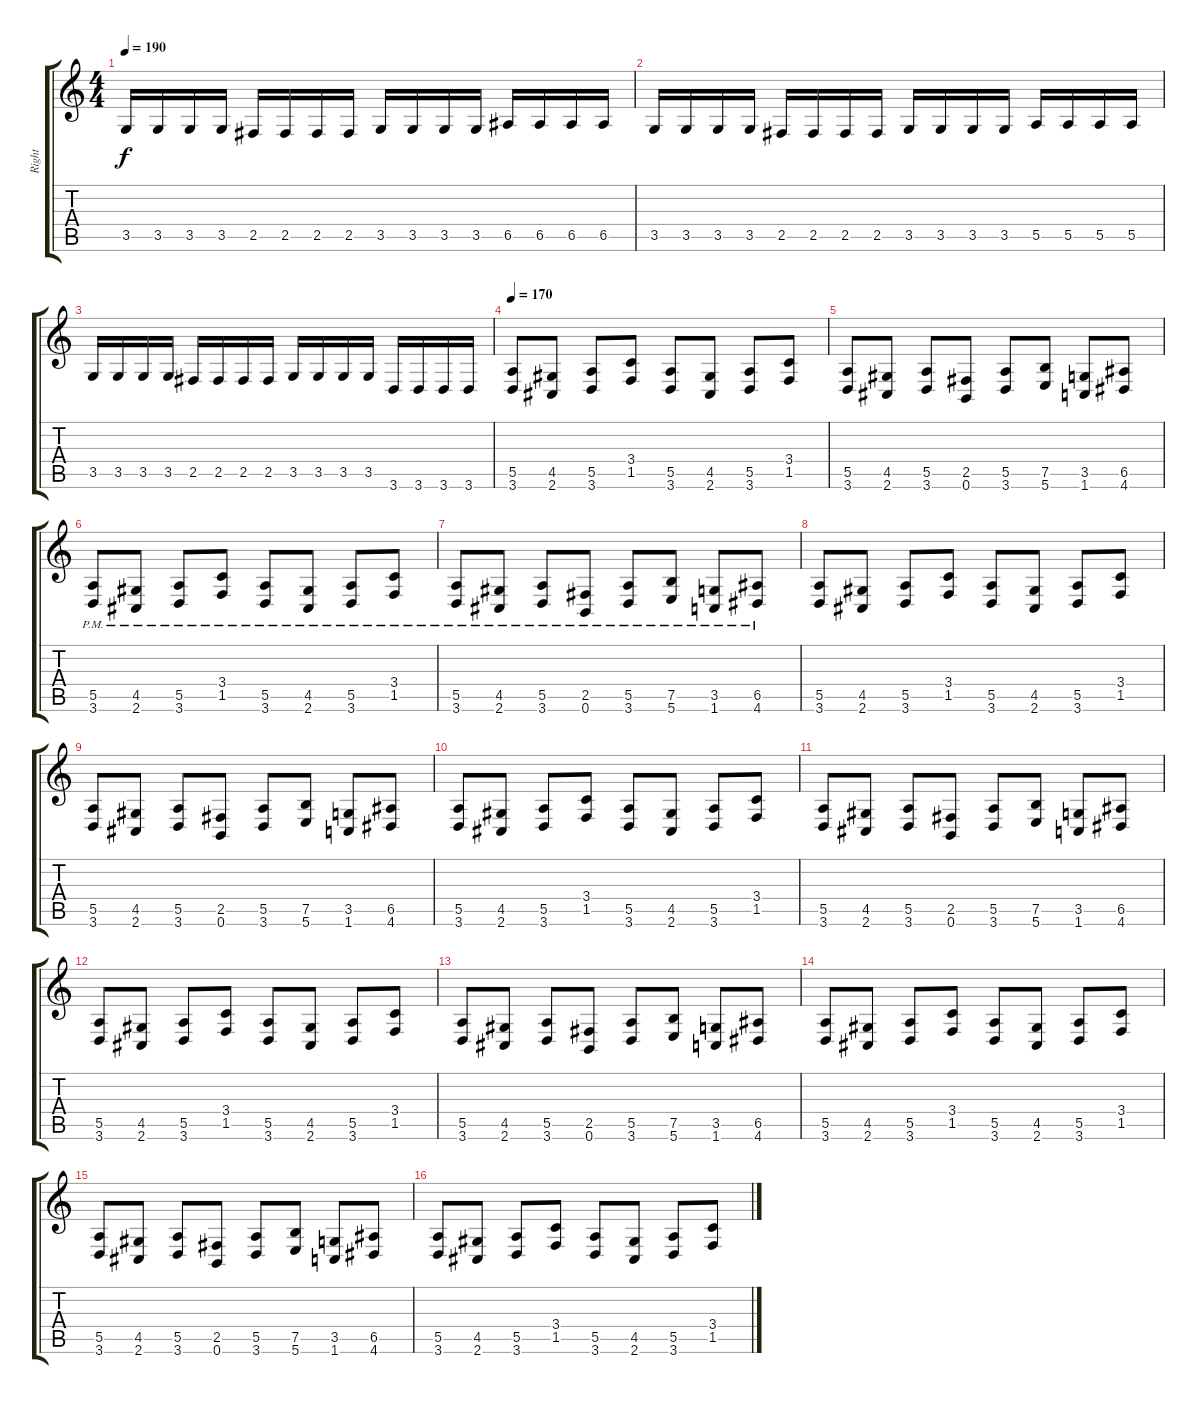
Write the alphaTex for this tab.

\track ("Right" "Right") {instrument distortionguitar}
\staff {score tabs}
\tuning (B3 Gb3 D3 A2 E2 B1) {hide}
\ts (4 4)
\tempo 190
\clef g2
\ks c
3.5.16{dy f} 3.5.16 3.5.16 3.5.16 2.5.16 2.5.16 2.5.16 2.5.16 3.5.16 3.5.16 3.5.16 3.5.16 6.5.16 6.5.16 6.5.16 6.5.16 |
3.5.16 3.5.16 3.5.16 3.5.16 2.5.16 2.5.16 2.5.16 2.5.16 3.5.16 3.5.16 3.5.16 3.5.16 5.5.16 5.5.16 5.5.16 5.5.16 |
3.5.16 3.5.16 3.5.16 3.5.16 2.5.16 2.5.16 2.5.16 2.5.16 3.5.16 3.5.16 3.5.16 3.5.16 3.6.16 3.6.16 3.6.16 3.6.16 |
\tempo 170
(5.5 3.6).8 (4.5 2.6).8 (5.5 3.6).8 (3.4 1.5).8 (5.5 3.6).8 (4.5 2.6).8 (5.5 3.6).8 (3.4 1.5).8 |
(5.5 3.6).8 (4.5 2.6).8 (5.5 3.6).8 (2.5 0.6).8 (5.5 3.6).8 (7.5 5.6).8 (3.5 1.6).8 (6.5 4.6).8 |
(5.5{pm} 3.6{pm}).8 (4.5{pm} 2.6{pm}).8 (5.5{pm} 3.6{pm}).8 (3.4{pm} 1.5{pm}).8 (5.5{pm} 3.6{pm}).8 (4.5{pm} 2.6{pm}).8 (5.5{pm} 3.6{pm}).8 (3.4{pm} 1.5{pm}).8 |
(5.5{pm} 3.6{pm}).8 (4.5{pm} 2.6{pm}).8 (5.5{pm} 3.6{pm}).8 (2.5{pm} 0.6{pm}).8 (5.5{pm} 3.6{pm}).8 (7.5{pm} 5.6{pm}).8 (3.5{pm} 1.6{pm}).8 (6.5{pm} 4.6{pm}).8 |
(5.5 3.6).8 (4.5 2.6).8 (5.5 3.6).8 (3.4 1.5).8 (5.5 3.6).8 (4.5 2.6).8 (5.5 3.6).8 (3.4 1.5).8 |
(5.5 3.6).8 (4.5 2.6).8 (5.5 3.6).8 (2.5 0.6).8 (5.5 3.6).8 (7.5 5.6).8 (3.5 1.6).8 (6.5 4.6).8 |
(5.5 3.6).8 (4.5 2.6).8 (5.5 3.6).8 (3.4 1.5).8 (5.5 3.6).8 (4.5 2.6).8 (5.5 3.6).8 (3.4 1.5).8 |
(5.5 3.6).8 (4.5 2.6).8 (5.5 3.6).8 (2.5 0.6).8 (5.5 3.6).8 (7.5 5.6).8 (3.5 1.6).8 (6.5 4.6).8 |
(5.5 3.6).8 (4.5 2.6).8 (5.5 3.6).8 (3.4 1.5).8 (5.5 3.6).8 (4.5 2.6).8 (5.5 3.6).8 (3.4 1.5).8 |
(5.5 3.6).8 (4.5 2.6).8 (5.5 3.6).8 (2.5 0.6).8 (5.5 3.6).8 (7.5 5.6).8 (3.5 1.6).8 (6.5 4.6).8 |
(5.5 3.6).8 (4.5 2.6).8 (5.5 3.6).8 (3.4 1.5).8 (5.5 3.6).8 (4.5 2.6).8 (5.5 3.6).8 (3.4 1.5).8 |
(5.5 3.6).8 (4.5 2.6).8 (5.5 3.6).8 (2.5 0.6).8 (5.5 3.6).8 (7.5 5.6).8 (3.5 1.6).8 (6.5 4.6).8 |
(5.5 3.6).8 (4.5 2.6).8 (5.5 3.6).8 (3.4 1.5).8 (5.5 3.6).8 (4.5 2.6).8 (5.5 3.6).8 (3.4 1.5).8
